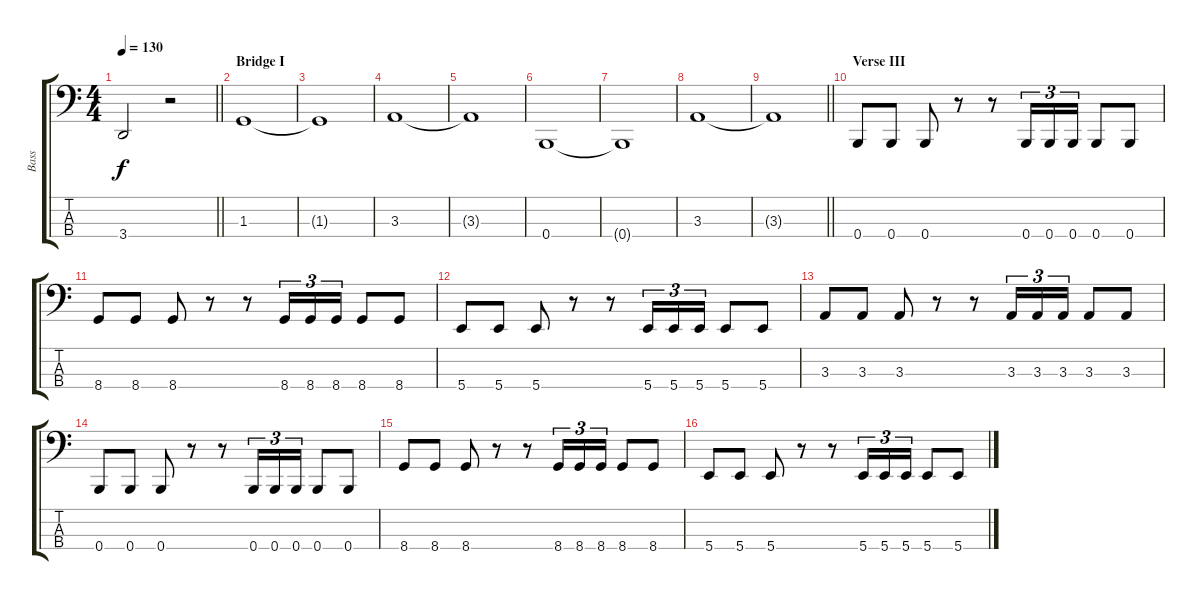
\track ("Bass" "Bass") {instrument electricbasspick}
\staff {score tabs}
\tuning (E2 B1 Gb1 B0) {hide}
\ts (4 4)
\tempo 130
\clef f4
\barLineRight lightlight
\ks c
3.4.2{dy f} r.2 |
\section ("" "Bridge I")
1.3.1 |
1.3{t}.1 |
3.3.1 |
3.3{t}.1 |
0.4.1 |
0.4{t}.1 |
3.3.1 |
\barLineRight lightlight
3.3{t}.1 |
\section ("" "Verse III")
0.4.8 0.4.8 0.4.8 r.8 r.8 0.4.16{tu (3 2)} 0.4.16{tu (3 2)} 0.4.16{tu (3 2)} 0.4.8 0.4.8 |
8.4.8 8.4.8 8.4.8 r.8 r.8 8.4.16{tu (3 2)} 8.4.16{tu (3 2)} 8.4.16{tu (3 2)} 8.4.8 8.4.8 |
5.4.8 5.4.8 5.4.8 r.8 r.8 5.4.16{tu (3 2)} 5.4.16{tu (3 2)} 5.4.16{tu (3 2)} 5.4.8 5.4.8 |
3.3.8 3.3.8 3.3.8 r.8 r.8 3.3.16{tu (3 2)} 3.3.16{tu (3 2)} 3.3.16{tu (3 2)} 3.3.8 3.3.8 |
0.4.8 0.4.8 0.4.8 r.8 r.8 0.4.16{tu (3 2)} 0.4.16{tu (3 2)} 0.4.16{tu (3 2)} 0.4.8 0.4.8 |
8.4.8 8.4.8 8.4.8 r.8 r.8 8.4.16{tu (3 2)} 8.4.16{tu (3 2)} 8.4.16{tu (3 2)} 8.4.8 8.4.8 |
5.4.8 5.4.8 5.4.8 r.8 r.8 5.4.16{tu (3 2)} 5.4.16{tu (3 2)} 5.4.16{tu (3 2)} 5.4.8 5.4.8
